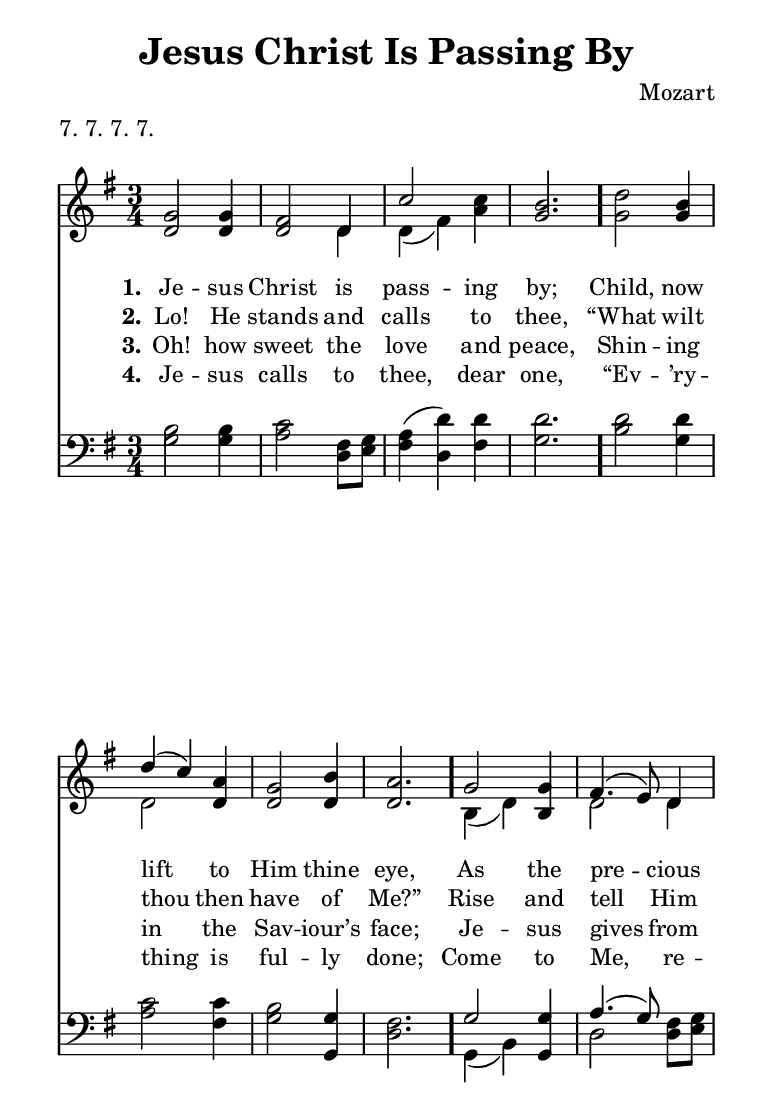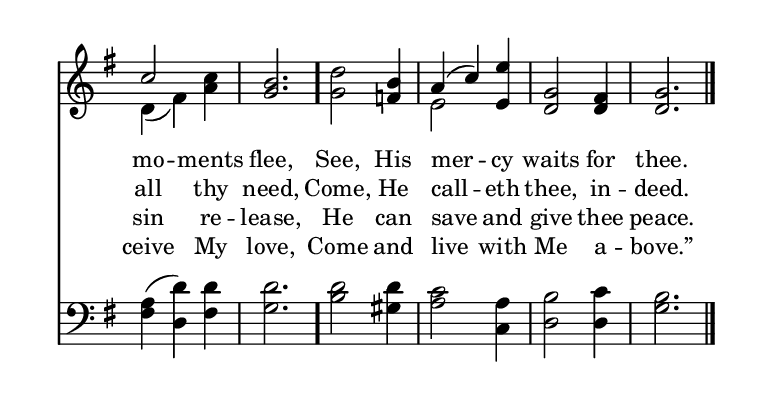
\include "common/global.ily"
\paper {
  \include "common/paper.ily"
  ragged-last-bottom = ##t
  system-system-spacing.padding = 9
}

\header{
  %children
  hymnnumber = "303"
  title = "Jesus Christ Is Passing By"
  tunename = "Mozart"
  meter = "7. 7. 7. 7."
  poet = ""
  composer = "Mozart"
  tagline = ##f
}

global = {
  \include "common/overrides.ily"
  \override Staff.TimeSignature.style = #'numbered
  \time 3/4
  \override Score.MetronomeMark.transparent = ##t % hide all fermata changes too
  \tempo 4=120
  \key g \major
  \autoBeamOff
}

notesSoprano = {
\global
\relative c'' {

  g2 g4 | fis2 d4 | c'2 c4 | b2. |
  d2 b4 | d( c) a | g2 b4 | a2. |
  g2 g4 | fis4.( e8) d4 | c'2 c4 | b2. |
  d2 b4 | a( c) e | g,2 fis4 | g2. |

  \bar "|."

}
}

notesAlto = {
\global
\relative e' {

  d2 d4 | d2 d4 | d( fis) a | g2. |
  g2 g4 | d2 d4 | d2 d4 | d2. |
  b4( d) b | d2 d4 | d( fis) a | g2. |
  g2 f4 | e2 e4 | d2 d4 | d2. |

}
}

notesTenor = {
\global
\relative a {

  b2 b4 | c2 fis,8[ g] | a4( d) d | d2. |
  d2 d4 | c2 c4 | b2 g4 | fis2. |
  g2 g4 | a4.( g8) fis8[ g] | a4( d) d | d2. |
  d2 d4 | c2 a4 | b2 c4 | b2. |

}
}

notesBass = {
\global
\relative f {

  g2 g4 | a2 d,8[ e] | fis4( d) fis | g2. |
  b2 g4 | a2 fis4 | g2 g,4 | d'2. |
  g,4( b) g | d'2 d8[ e] | fis4( d) fis4 | g2. |
  b2 gis4 | a2 c,4 | d2 d4 | g2. |

}
}

wordsA = \lyricmode {
\set stanza = "1."

Je -- sus Christ is pass -- ing by; \bar "."
Child, now lift to Him thine eye, \bar "."
As the pre -- cious mo -- ments flee, \bar "."
See, His mer -- cy waits for thee. \bar "."

}

wordsB = \lyricmode {
\set stanza = "2."

Lo! He stands and calls to thee,
“What wilt thou then have of Me?”
Rise and tell Him all thy need,
Come, He call -- eth thee, in -- deed.

}

wordsC = \lyricmode {
\set stanza = "3."

Oh! how sweet the love and peace,
Shin -- ing in the Sav -- iour’s face;
Je -- sus gives from sin re -- lease,
He can save and give thee peace.

}

wordsD = \lyricmode {
\set stanza = "4."

Je -- sus calls to thee, dear one,
“Ev -- ’ry -- thing is ful -- ly done;
Come to Me, re -- ceive My love,
Come and live with Me a -- bove.”

}

\score {
  \context ChoirStaff <<
    \context Staff = upper <<
      \set Staff.autoBeaming = ##f
      \set ChoirStaff.systemStartDelimiter = #'SystemStartBar
      \set ChoirStaff.printPartCombineTexts = ##f
      \partcombine #'(2 . 9) \notesSoprano \notesAlto
      \context NullVoice = sopranos { \voiceOne << \notesSoprano >> }
      \context NullVoice = altos { \voiceTwo << \notesAlto >> }
      \context Lyrics = one   \lyricsto sopranos \wordsA
      \context Lyrics = two   \lyricsto sopranos \wordsB
      \context Lyrics = three \lyricsto sopranos \wordsC
      \context Lyrics = four  \lyricsto sopranos \wordsD
    >>
    \context Staff = men <<
      \set Staff.autoBeaming = ##f
      \clef bass
      \set ChoirStaff.printPartCombineTexts = ##f
      \partcombine #'(2 . 9) \notesTenor \notesBass
      \context NullVoice = tenors { \voiceOne << \notesTenor >> }
      \context NullVoice = basses { \voiceTwo << \notesBass >> }
    >>
  >>
  \layout {
    \include "common/layout.ily"
  }
  \midi{
    \include "common/midi.ily"
  }
}

\version "2.19.49"  % necessary for upgrading to future LilyPond versions.

% vi:set et ts=2 sw=2 ai nocindent syntax=lilypond:
